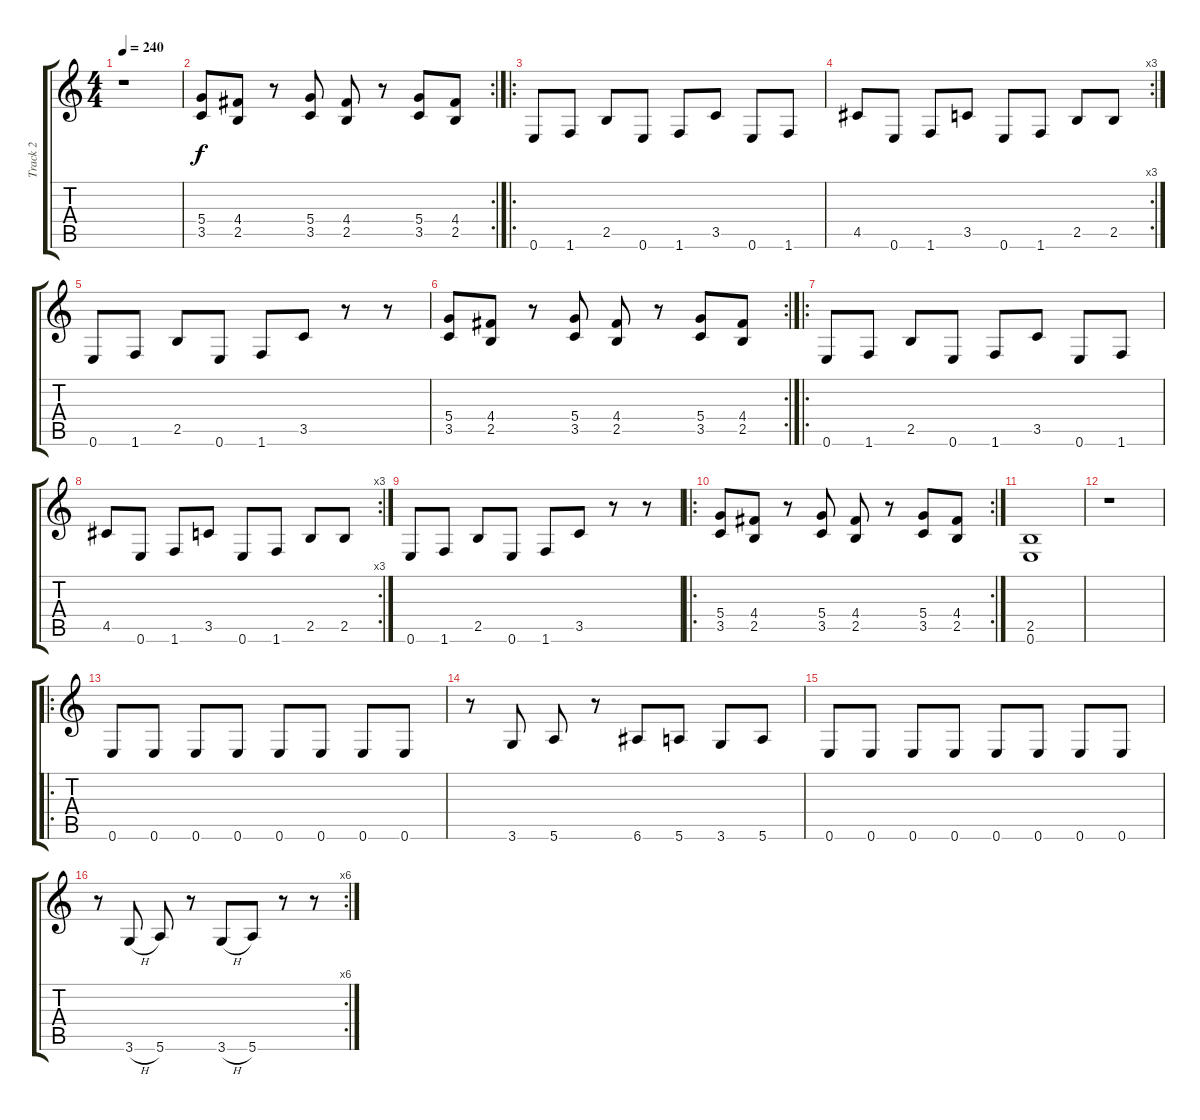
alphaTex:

\track ("Track 2" "Track 2") {instrument acousticguitarnylon}
\staff {score tabs}
\tuning (E4 B3 G3 D3 A2 E2) {hide}
\ts (4 4)
\tempo 240
\clef g2
\ks c
r.1{dy f} |
\rc 2
(5.4 3.5).8 (4.4 2.5).8 r.8 (5.4 3.5).8 (4.4 2.5).8 r.8 (5.4 3.5).8 (4.4 2.5).8 |
\ro
0.6.8 1.6.8 2.5.8 0.6.8 1.6.8 3.5.8 0.6.8 1.6.8 |
\rc 3
4.5.8 0.6.8 1.6.8 3.5.8 0.6.8 1.6.8 2.5.8 2.5.8 |
0.6.8 1.6.8 2.5.8 0.6.8 1.6.8 3.5.8 r.8 r.8 |
\rc 2
(5.4 3.5).8 (4.4 2.5).8 r.8 (5.4 3.5).8 (4.4 2.5).8 r.8 (5.4 3.5).8 (4.4 2.5).8 |
\ro
0.6.8 1.6.8 2.5.8 0.6.8 1.6.8 3.5.8 0.6.8 1.6.8 |
\rc 3
4.5.8 0.6.8 1.6.8 3.5.8 0.6.8 1.6.8 2.5.8 2.5.8 |
0.6.8 1.6.8 2.5.8 0.6.8 1.6.8 3.5.8 r.8 r.8 |
\ro
\rc 2
(5.4 3.5).8 (4.4 2.5).8 r.8 (5.4 3.5).8 (4.4 2.5).8 r.8 (5.4 3.5).8 (4.4 2.5).8 |
(2.5 0.6).1 |
r.1 |
\ro
0.6.8 0.6.8 0.6.8 0.6.8 0.6.8 0.6.8 0.6.8 0.6.8 |
r.8 3.6.8 5.6.8 r.8 6.6.8 5.6.8 3.6.8 5.6.8 |
0.6.8 0.6.8 0.6.8 0.6.8 0.6.8 0.6.8 0.6.8 0.6.8 |
\rc 6
r.8 3.6{h}.8 5.6.8 r.8 3.6{h}.8 5.6.8 r.8 r.8
